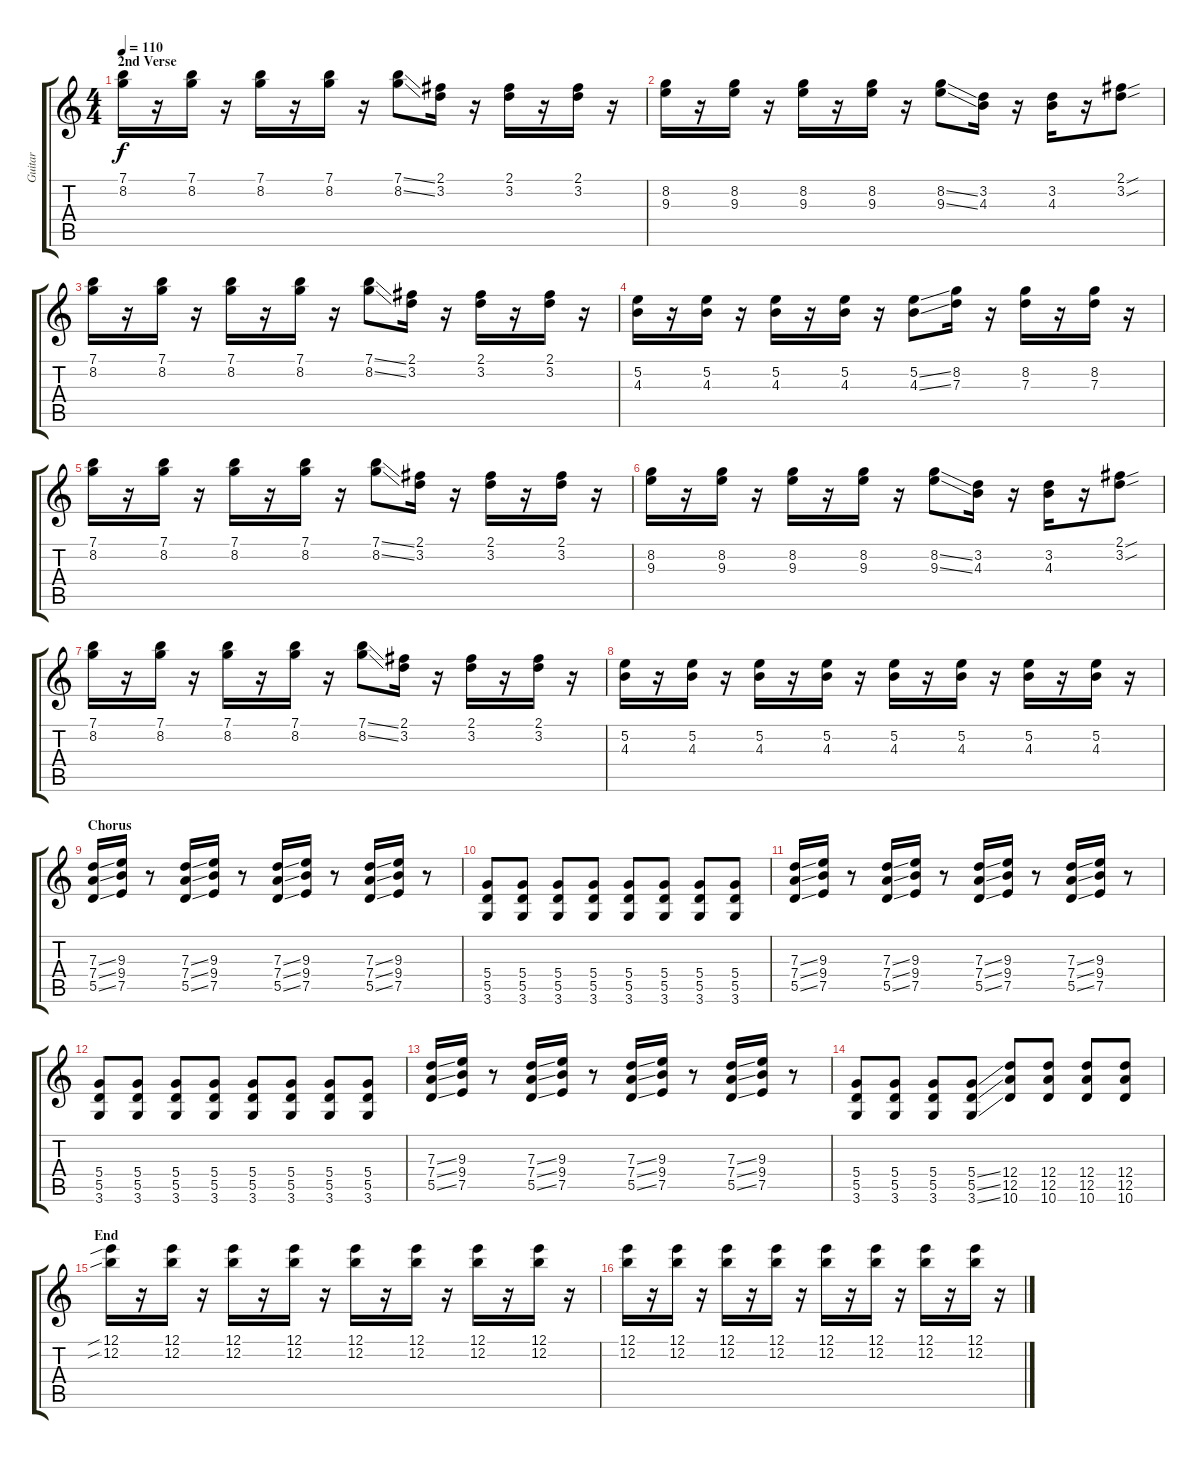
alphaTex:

\track ("Guitar" "Guitar") {instrument distortionguitar}
\staff {score tabs}
\tuning (E4 B3 G3 D3 A2 E2) {hide}
\ts (4 4)
\section ("" "2nd Verse")
\tempo 110
\clef g2
\ks c
(7.1 8.2).16{dy f} r.16 (7.1 8.2).16 r.16 (7.1 8.2).16 r.16 (7.1 8.2).16 r.16 (7.1{ss} 8.2{ss}).8 (2.1 3.2).16 r.16 (2.1 3.2).16 r.16 (2.1 3.2).16 r.16 |
(8.2 9.3).16 r.16 (8.2 9.3).16 r.16 (8.2 9.3).16 r.16 (8.2 9.3).16 r.16 (8.2{ss} 9.3{ss}).8 (3.2 4.3).16 r.16 (3.2 4.3).16 r.16 (2.1{sou} 3.2{sou}).8 |
(7.1 8.2).16 r.16 (7.1 8.2).16 r.16 (7.1 8.2).16 r.16 (7.1 8.2).16 r.16 (7.1{ss} 8.2{ss}).8 (2.1 3.2).16 r.16 (2.1 3.2).16 r.16 (2.1 3.2).16 r.16 |
(5.2 4.3).16 r.16 (5.2 4.3).16 r.16 (5.2 4.3).16 r.16 (5.2 4.3).16 r.16 (5.2{ss} 4.3{ss}).8 (8.2 7.3).16 r.16 (8.2 7.3).16 r.16 (8.2 7.3).16 r.16 |
(7.1 8.2).16 r.16 (7.1 8.2).16 r.16 (7.1 8.2).16 r.16 (7.1 8.2).16 r.16 (7.1{ss} 8.2{ss}).8 (2.1 3.2).16 r.16 (2.1 3.2).16 r.16 (2.1 3.2).16 r.16 |
(8.2 9.3).16 r.16 (8.2 9.3).16 r.16 (8.2 9.3).16 r.16 (8.2 9.3).16 r.16 (8.2{ss} 9.3{ss}).8 (3.2 4.3).16 r.16 (3.2 4.3).16 r.16 (2.1{sou} 3.2{sou}).8 |
(7.1 8.2).16 r.16 (7.1 8.2).16 r.16 (7.1 8.2).16 r.16 (7.1 8.2).16 r.16 (7.1{ss} 8.2{ss}).8 (2.1 3.2).16 r.16 (2.1 3.2).16 r.16 (2.1 3.2).16 r.16 |
(5.2 4.3).16 r.16 (5.2 4.3).16 r.16 (5.2 4.3).16 r.16 (5.2 4.3).16 r.16 (5.2 4.3).16 r.16 (5.2 4.3).16 r.16 (5.2 4.3).16 r.16 (5.2 4.3).16 r.16 |
\section ("" "Chorus")
(7.3{ss} 7.4{ss} 5.5{ss}).16 (9.3 9.4 7.5).16 r.8 (7.3{ss} 7.4{ss} 5.5{ss}).16 (9.3 9.4 7.5).16 r.8 (7.3{ss} 7.4{ss} 5.5{ss}).16 (9.3 9.4 7.5).16 r.8 (7.3{ss} 7.4{ss} 5.5{ss}).16 (9.3 9.4 7.5).16 r.8 |
(5.4 5.5 3.6).8 (5.4 5.5 3.6).8 (5.4 5.5 3.6).8 (5.4 5.5 3.6).8 (5.4 5.5 3.6).8 (5.4 5.5 3.6).8 (5.4 5.5 3.6).8 (5.4 5.5 3.6).8 |
(7.3{ss} 7.4{ss} 5.5{ss}).16 (9.3 9.4 7.5).16 r.8 (7.3{ss} 7.4{ss} 5.5{ss}).16 (9.3 9.4 7.5).16 r.8 (7.3{ss} 7.4{ss} 5.5{ss}).16 (9.3 9.4 7.5).16 r.8 (7.3{ss} 7.4{ss} 5.5{ss}).16 (9.3 9.4 7.5).16 r.8 |
(5.4 5.5 3.6).8 (5.4 5.5 3.6).8 (5.4 5.5 3.6).8 (5.4 5.5 3.6).8 (5.4 5.5 3.6).8 (5.4 5.5 3.6).8 (5.4 5.5 3.6).8 (5.4 5.5 3.6).8 |
(7.3{ss} 7.4{ss} 5.5{ss}).16 (9.3 9.4 7.5).16 r.8 (7.3{ss} 7.4{ss} 5.5{ss}).16 (9.3 9.4 7.5).16 r.8 (7.3{ss} 7.4{ss} 5.5{ss}).16 (9.3 9.4 7.5).16 r.8 (7.3{ss} 7.4{ss} 5.5{ss}).16 (9.3 9.4 7.5).16 r.8 |
(5.4 5.5 3.6).8 (5.4 5.5 3.6).8 (5.4 5.5 3.6).8 (5.4{ss} 5.5{ss} 3.6{ss}).8 (12.4 12.5 10.6).8 (12.4 12.5 10.6).8 (12.4 12.5 10.6).8 (12.4 12.5 10.6).8 |
\section ("" "End")
(12.1{sib} 12.2{sib}).16 r.16 (12.1 12.2).16 r.16 (12.1 12.2).16 r.16 (12.1 12.2).16 r.16 (12.1 12.2).16 r.16 (12.1 12.2).16 r.16 (12.1 12.2).16 r.16 (12.1 12.2).16 r.16 |
(12.1 12.2).16 r.16 (12.1 12.2).16 r.16 (12.1 12.2).16 r.16 (12.1 12.2).16 r.16 (12.1 12.2).16 r.16 (12.1 12.2).16 r.16 (12.1 12.2).16 r.16 (12.1 12.2).16 r.16
